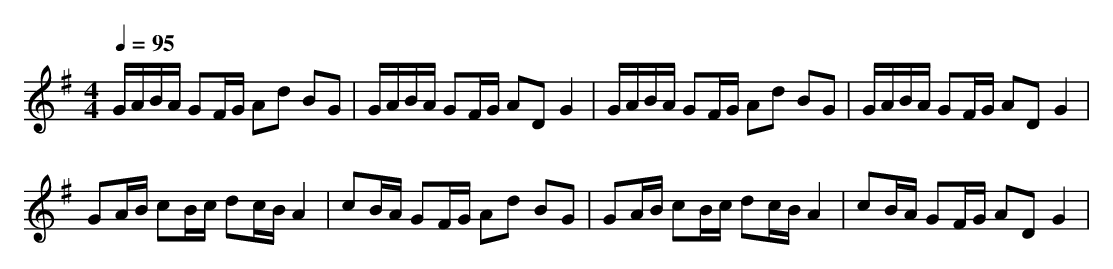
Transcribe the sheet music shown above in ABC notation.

X:1
T:
M: 4/4
L: 1/8
Q:1/4=95
K:G % 1 sharps
G/2A/2B/2A/2 GF/2G/2 Ad BG|G/2A/2B/2A/2 GF/2G/2 AD G2|G/2A/2B/2A/2 GF/2G/2 Ad BG|G/2A/2B/2A/2 GF/2G/2 AD G2|
GA/2B/2 cB/2c/2 dc/2B/2 A2|cB/2A/2 GF/2G/2 Ad BG|GA/2B/2 cB/2c/2 dc/2B/2 A2|cB/2A/2 GF/2G/2 AD G2|
